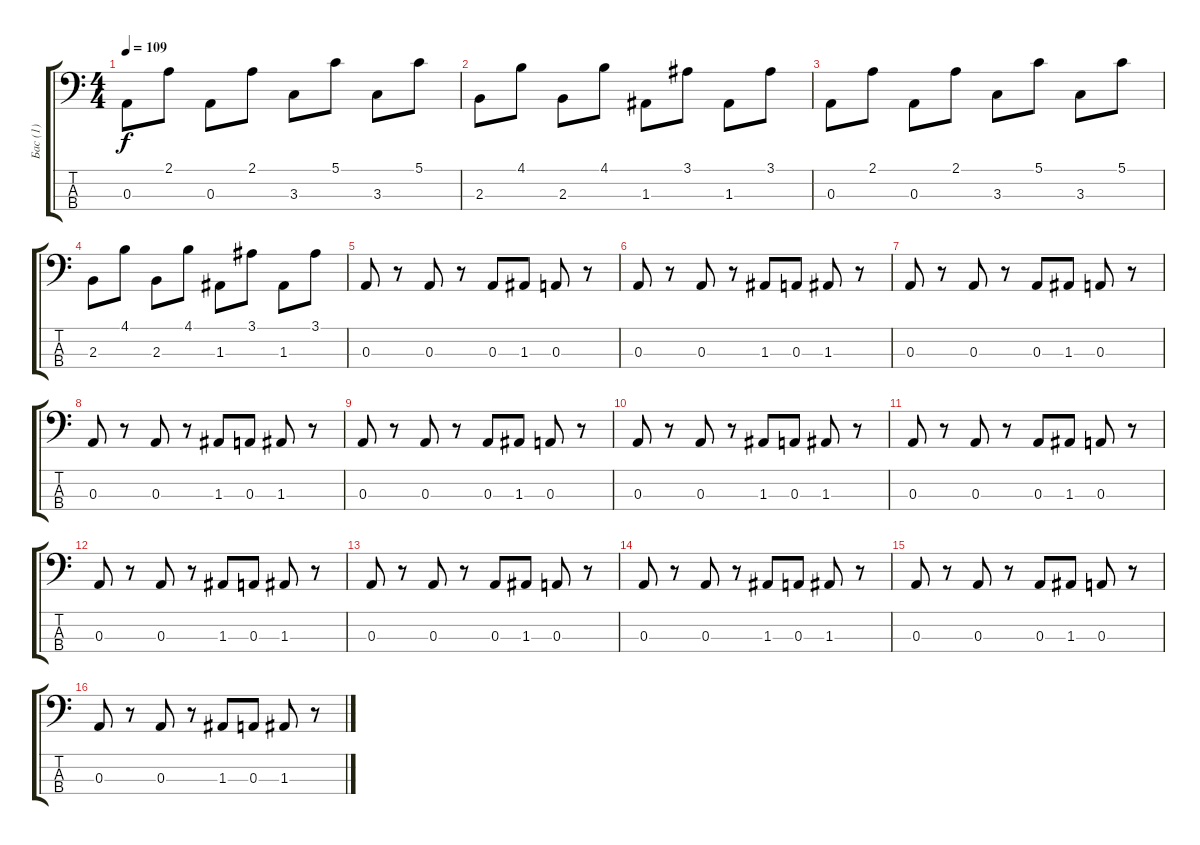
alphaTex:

\track ("Бас (1)" "Бас (1)") {instrument electricbassfinger}
\staff {score tabs}
\tuning (G2 D2 A1 E1) {hide}
\ts (4 4)
\tempo 109
\clef f4
\ks c
0.3.8{dy f} 2.1.8 0.3.8 2.1.8 3.3.8 5.1.8 3.3.8 5.1.8 |
2.3.8 4.1.8 2.3.8 4.1.8 1.3.8 3.1.8 1.3.8 3.1.8 |
0.3.8 2.1.8 0.3.8 2.1.8 3.3.8 5.1.8 3.3.8 5.1.8 |
2.3.8 4.1.8 2.3.8 4.1.8 1.3.8 3.1.8 1.3.8 3.1.8 |
0.3.8 r.8 0.3.8 r.8 0.3.8 1.3.8 0.3.8 r.8 |
0.3.8 r.8 0.3.8 r.8 1.3.8 0.3.8 1.3.8 r.8 |
0.3.8 r.8 0.3.8 r.8 0.3.8 1.3.8 0.3.8 r.8 |
0.3.8 r.8 0.3.8 r.8 1.3.8 0.3.8 1.3.8 r.8 |
0.3.8 r.8 0.3.8 r.8 0.3.8 1.3.8 0.3.8 r.8 |
0.3.8 r.8 0.3.8 r.8 1.3.8 0.3.8 1.3.8 r.8 |
0.3.8 r.8 0.3.8 r.8 0.3.8 1.3.8 0.3.8 r.8 |
0.3.8 r.8 0.3.8 r.8 1.3.8 0.3.8 1.3.8 r.8 |
0.3.8 r.8 0.3.8 r.8 0.3.8 1.3.8 0.3.8 r.8 |
0.3.8 r.8 0.3.8 r.8 1.3.8 0.3.8 1.3.8 r.8 |
0.3.8 r.8 0.3.8 r.8 0.3.8 1.3.8 0.3.8 r.8 |
0.3.8 r.8 0.3.8 r.8 1.3.8 0.3.8 1.3.8 r.8
